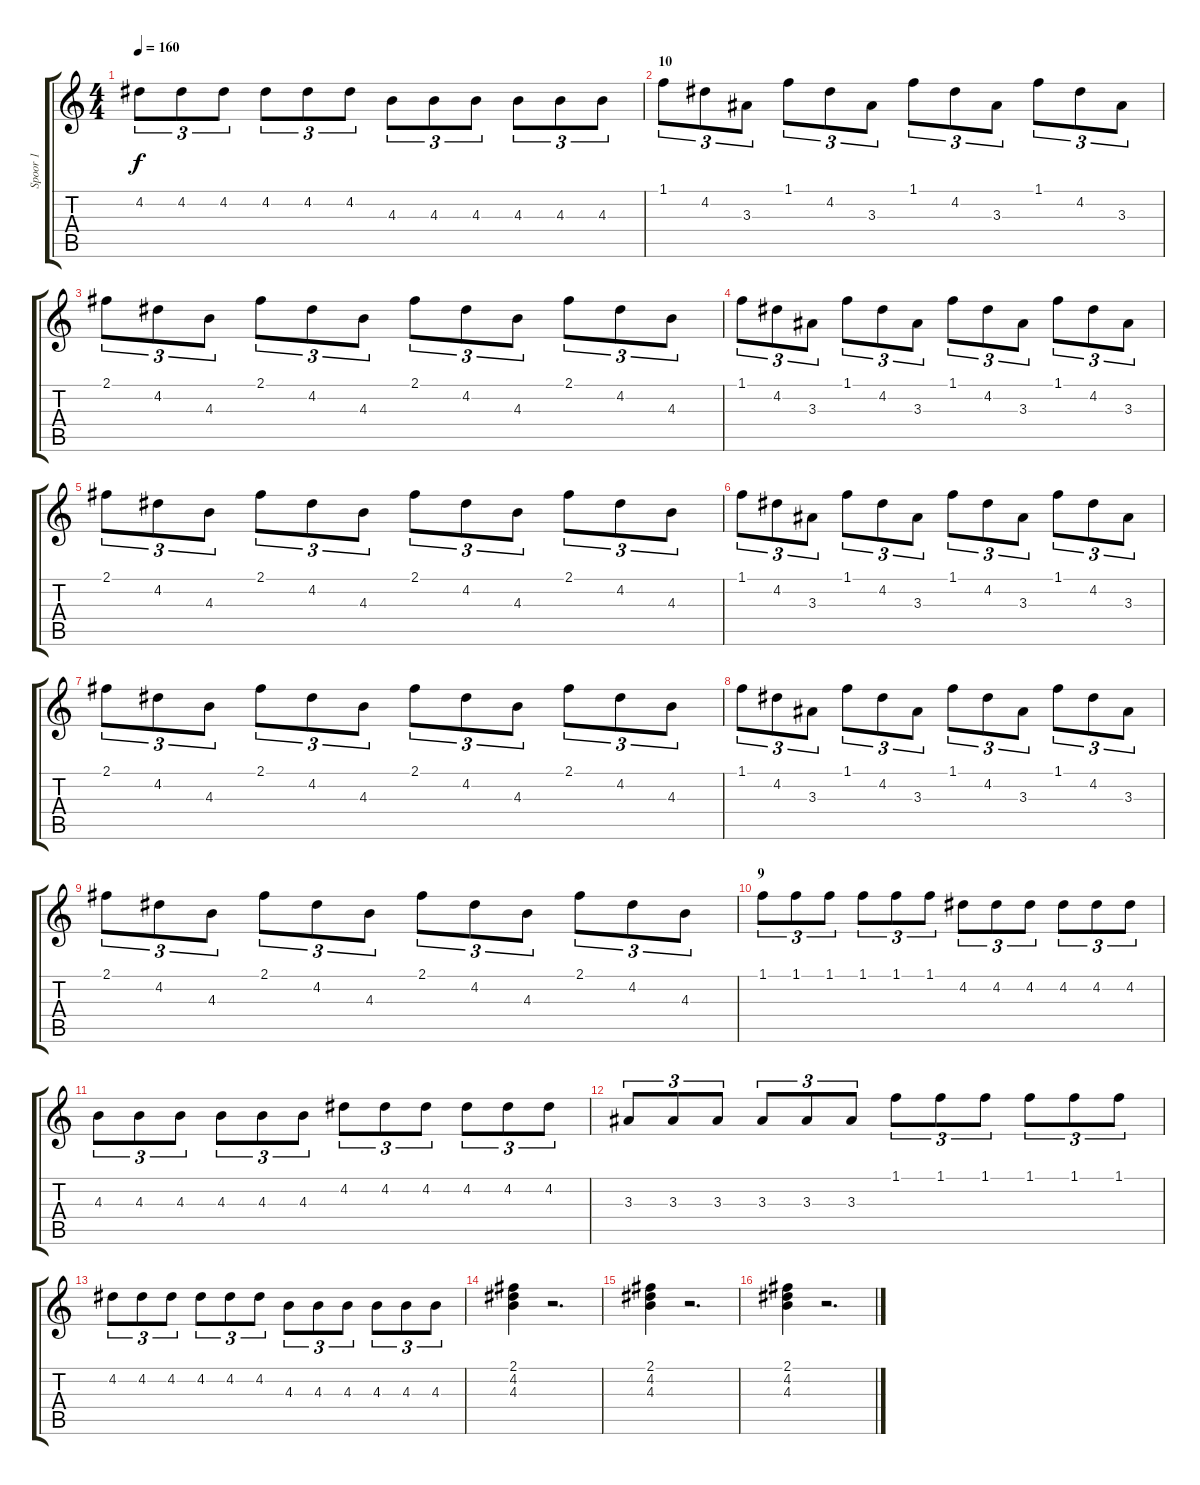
\track ("Spoor 1" "Spoor 1") {instrument distortionguitar}
\staff {score tabs}
\tuning (E4 B3 G3 D3 A2 E2) {hide}
\ts (4 4)
\tempo 160
\clef g2
\ks c
4.2.8{tu (3 2) dy f} 4.2.8{tu (3 2)} 4.2.8{tu (3 2)} 4.2.8{tu (3 2)} 4.2.8{tu (3 2)} 4.2.8{tu (3 2)} 4.3.8{tu (3 2)} 4.3.8{tu (3 2)} 4.3.8{tu (3 2)} 4.3.8{tu (3 2)} 4.3.8{tu (3 2)} 4.3.8{tu (3 2)} |
\section ("" "10")
1.1.8{tu (3 2) instrument electricguitarclean} 4.2.8{tu (3 2)} 3.3.8{tu (3 2)} 1.1.8{tu (3 2)} 4.2.8{tu (3 2)} 3.3.8{tu (3 2)} 1.1.8{tu (3 2)} 4.2.8{tu (3 2)} 3.3.8{tu (3 2)} 1.1.8{tu (3 2)} 4.2.8{tu (3 2)} 3.3.8{tu (3 2)} |
2.1.8{tu (3 2)} 4.2.8{tu (3 2)} 4.3.8{tu (3 2)} 2.1.8{tu (3 2)} 4.2.8{tu (3 2)} 4.3.8{tu (3 2)} 2.1.8{tu (3 2)} 4.2.8{tu (3 2)} 4.3.8{tu (3 2)} 2.1.8{tu (3 2)} 4.2.8{tu (3 2)} 4.3.8{tu (3 2)} |
1.1.8{tu (3 2)} 4.2.8{tu (3 2)} 3.3.8{tu (3 2)} 1.1.8{tu (3 2)} 4.2.8{tu (3 2)} 3.3.8{tu (3 2)} 1.1.8{tu (3 2)} 4.2.8{tu (3 2)} 3.3.8{tu (3 2)} 1.1.8{tu (3 2)} 4.2.8{tu (3 2)} 3.3.8{tu (3 2)} |
2.1.8{tu (3 2)} 4.2.8{tu (3 2)} 4.3.8{tu (3 2)} 2.1.8{tu (3 2)} 4.2.8{tu (3 2)} 4.3.8{tu (3 2)} 2.1.8{tu (3 2)} 4.2.8{tu (3 2)} 4.3.8{tu (3 2)} 2.1.8{tu (3 2)} 4.2.8{tu (3 2)} 4.3.8{tu (3 2)} |
1.1.8{tu (3 2)} 4.2.8{tu (3 2)} 3.3.8{tu (3 2)} 1.1.8{tu (3 2)} 4.2.8{tu (3 2)} 3.3.8{tu (3 2)} 1.1.8{tu (3 2)} 4.2.8{tu (3 2)} 3.3.8{tu (3 2)} 1.1.8{tu (3 2)} 4.2.8{tu (3 2)} 3.3.8{tu (3 2)} |
2.1.8{tu (3 2)} 4.2.8{tu (3 2)} 4.3.8{tu (3 2)} 2.1.8{tu (3 2)} 4.2.8{tu (3 2)} 4.3.8{tu (3 2)} 2.1.8{tu (3 2)} 4.2.8{tu (3 2)} 4.3.8{tu (3 2)} 2.1.8{tu (3 2)} 4.2.8{tu (3 2)} 4.3.8{tu (3 2)} |
1.1.8{tu (3 2)} 4.2.8{tu (3 2)} 3.3.8{tu (3 2)} 1.1.8{tu (3 2)} 4.2.8{tu (3 2)} 3.3.8{tu (3 2)} 1.1.8{tu (3 2)} 4.2.8{tu (3 2)} 3.3.8{tu (3 2)} 1.1.8{tu (3 2)} 4.2.8{tu (3 2)} 3.3.8{tu (3 2)} |
2.1.8{tu (3 2)} 4.2.8{tu (3 2)} 4.3.8{tu (3 2)} 2.1.8{tu (3 2)} 4.2.8{tu (3 2)} 4.3.8{tu (3 2)} 2.1.8{tu (3 2)} 4.2.8{tu (3 2)} 4.3.8{tu (3 2)} 2.1.8{tu (3 2)} 4.2.8{tu (3 2)} 4.3.8{tu (3 2)} |
\section ("" "9")
1.1.8{tu (3 2) instrument distortionguitar} 1.1.8{tu (3 2)} 1.1.8{tu (3 2)} 1.1.8{tu (3 2)} 1.1.8{tu (3 2)} 1.1.8{tu (3 2)} 4.2.8{tu (3 2)} 4.2.8{tu (3 2)} 4.2.8{tu (3 2)} 4.2.8{tu (3 2)} 4.2.8{tu (3 2)} 4.2.8{tu (3 2)} |
4.3.8{tu (3 2)} 4.3.8{tu (3 2)} 4.3.8{tu (3 2)} 4.3.8{tu (3 2)} 4.3.8{tu (3 2)} 4.3.8{tu (3 2)} 4.2.8{tu (3 2)} 4.2.8{tu (3 2)} 4.2.8{tu (3 2)} 4.2.8{tu (3 2)} 4.2.8{tu (3 2)} 4.2.8{tu (3 2)} |
3.3.8{tu (3 2)} 3.3.8{tu (3 2)} 3.3.8{tu (3 2)} 3.3.8{tu (3 2)} 3.3.8{tu (3 2)} 3.3.8{tu (3 2)} 1.1.8{tu (3 2)} 1.1.8{tu (3 2)} 1.1.8{tu (3 2)} 1.1.8{tu (3 2)} 1.1.8{tu (3 2)} 1.1.8{tu (3 2)} |
4.2.8{tu (3 2)} 4.2.8{tu (3 2)} 4.2.8{tu (3 2)} 4.2.8{tu (3 2)} 4.2.8{tu (3 2)} 4.2.8{tu (3 2)} 4.3.8{tu (3 2)} 4.3.8{tu (3 2)} 4.3.8{tu (3 2)} 4.3.8{tu (3 2)} 4.3.8{tu (3 2)} 4.3.8{tu (3 2)} |
(2.1 4.2 4.3).4 r.2{d} |
(2.1 4.2 4.3).4 r.2{d} |
(2.1 4.2 4.3).4 r.2{d}
